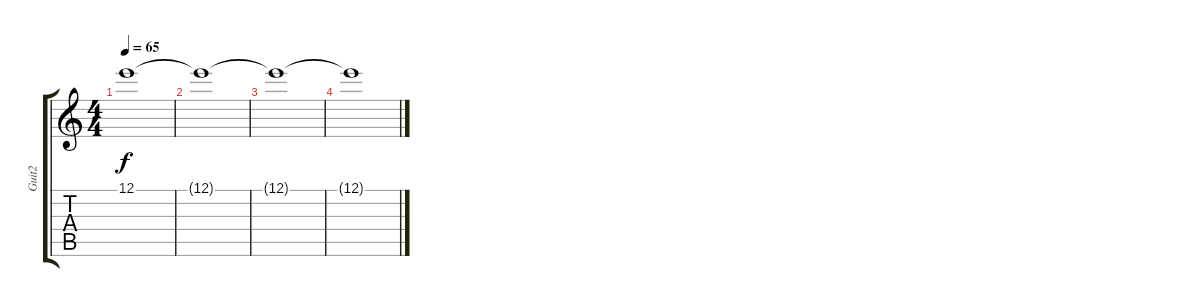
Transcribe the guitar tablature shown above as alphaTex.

\track ("Guit2" "Guit2") {instrument electricguitarclean}
\staff {score tabs}
\tuning (E4 B3 G3 D3 A2 E2) {hide}
\ts (4 4)
\tempo 65
\clef g2
\ks c
12.1{t}.1{dy f} |
12.1{t}.1 |
12.1{t}.1 |
12.1{t}.1
